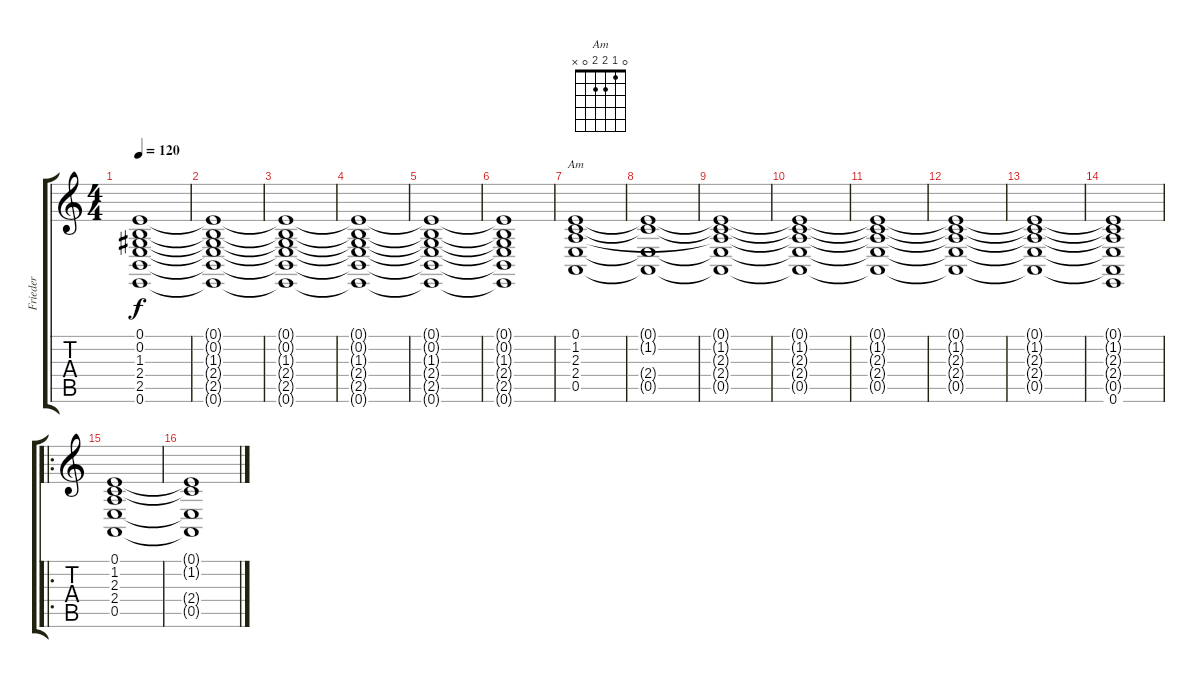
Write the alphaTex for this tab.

\track ("Frieder" "Frieder") {instrument fx6goblins}
\staff {score tabs}
\tuning (E4 B3 G3 D3 A2 E2) {hide}
\chord ("Am" 0 1 2 2 0 x)
\ts (4 4)
\tempo 120
\clef g2
\ks c
(0.1{t} 0.2{t} 1.3{t} 2.4{t} 2.5{t} 0.6{t}).1{dy f} |
(0.1{t} 0.2{t} 1.3{t} 2.4{t} 2.5{t} 0.6{t}).1 |
(0.1{t} 0.2{t} 1.3{t} 2.4{t} 2.5{t} 0.6{t}).1{volume 10} |
(0.1{t} 0.2{t} 1.3{t} 2.4{t} 2.5{t} 0.6{t}).1 |
(0.1{t} 0.2{t} 1.3{t} 2.4{t} 2.5{t} 0.6{t}).1 |
(0.1{t} 0.2{t} 1.3{t} 2.4{t} 2.5{t} 0.6{t}).1 |
(0.1 1.2 2.3 2.4 0.5).1{ch "Am"} |
(0.1{t} 1.2{t} 2.4{t} 0.5{t}).1 |
(0.1{t} 1.2{t} 2.3{t} 2.4{t} 0.5{t}).1 |
(0.1{t} 1.2{t} 2.3{t} 2.4{t} 0.5{t}).1 |
(0.1{t} 1.2{t} 2.3{t} 2.4{t} 0.5{t}).1 |
(0.1{t} 1.2{t} 2.3{t} 2.4{t} 0.5{t}).1 |
(0.1{t} 1.2{t} 2.3{t} 2.4{t} 0.5{t}).1 |
(0.1{t} 1.2{t} 2.3{t} 2.4{t} 0.5{t} 0.6).1 |
\ro
(0.1 1.2 2.3 2.4 0.5).1 |
(0.1{t} 1.2{t} 2.4{t} 0.5{t}).1
